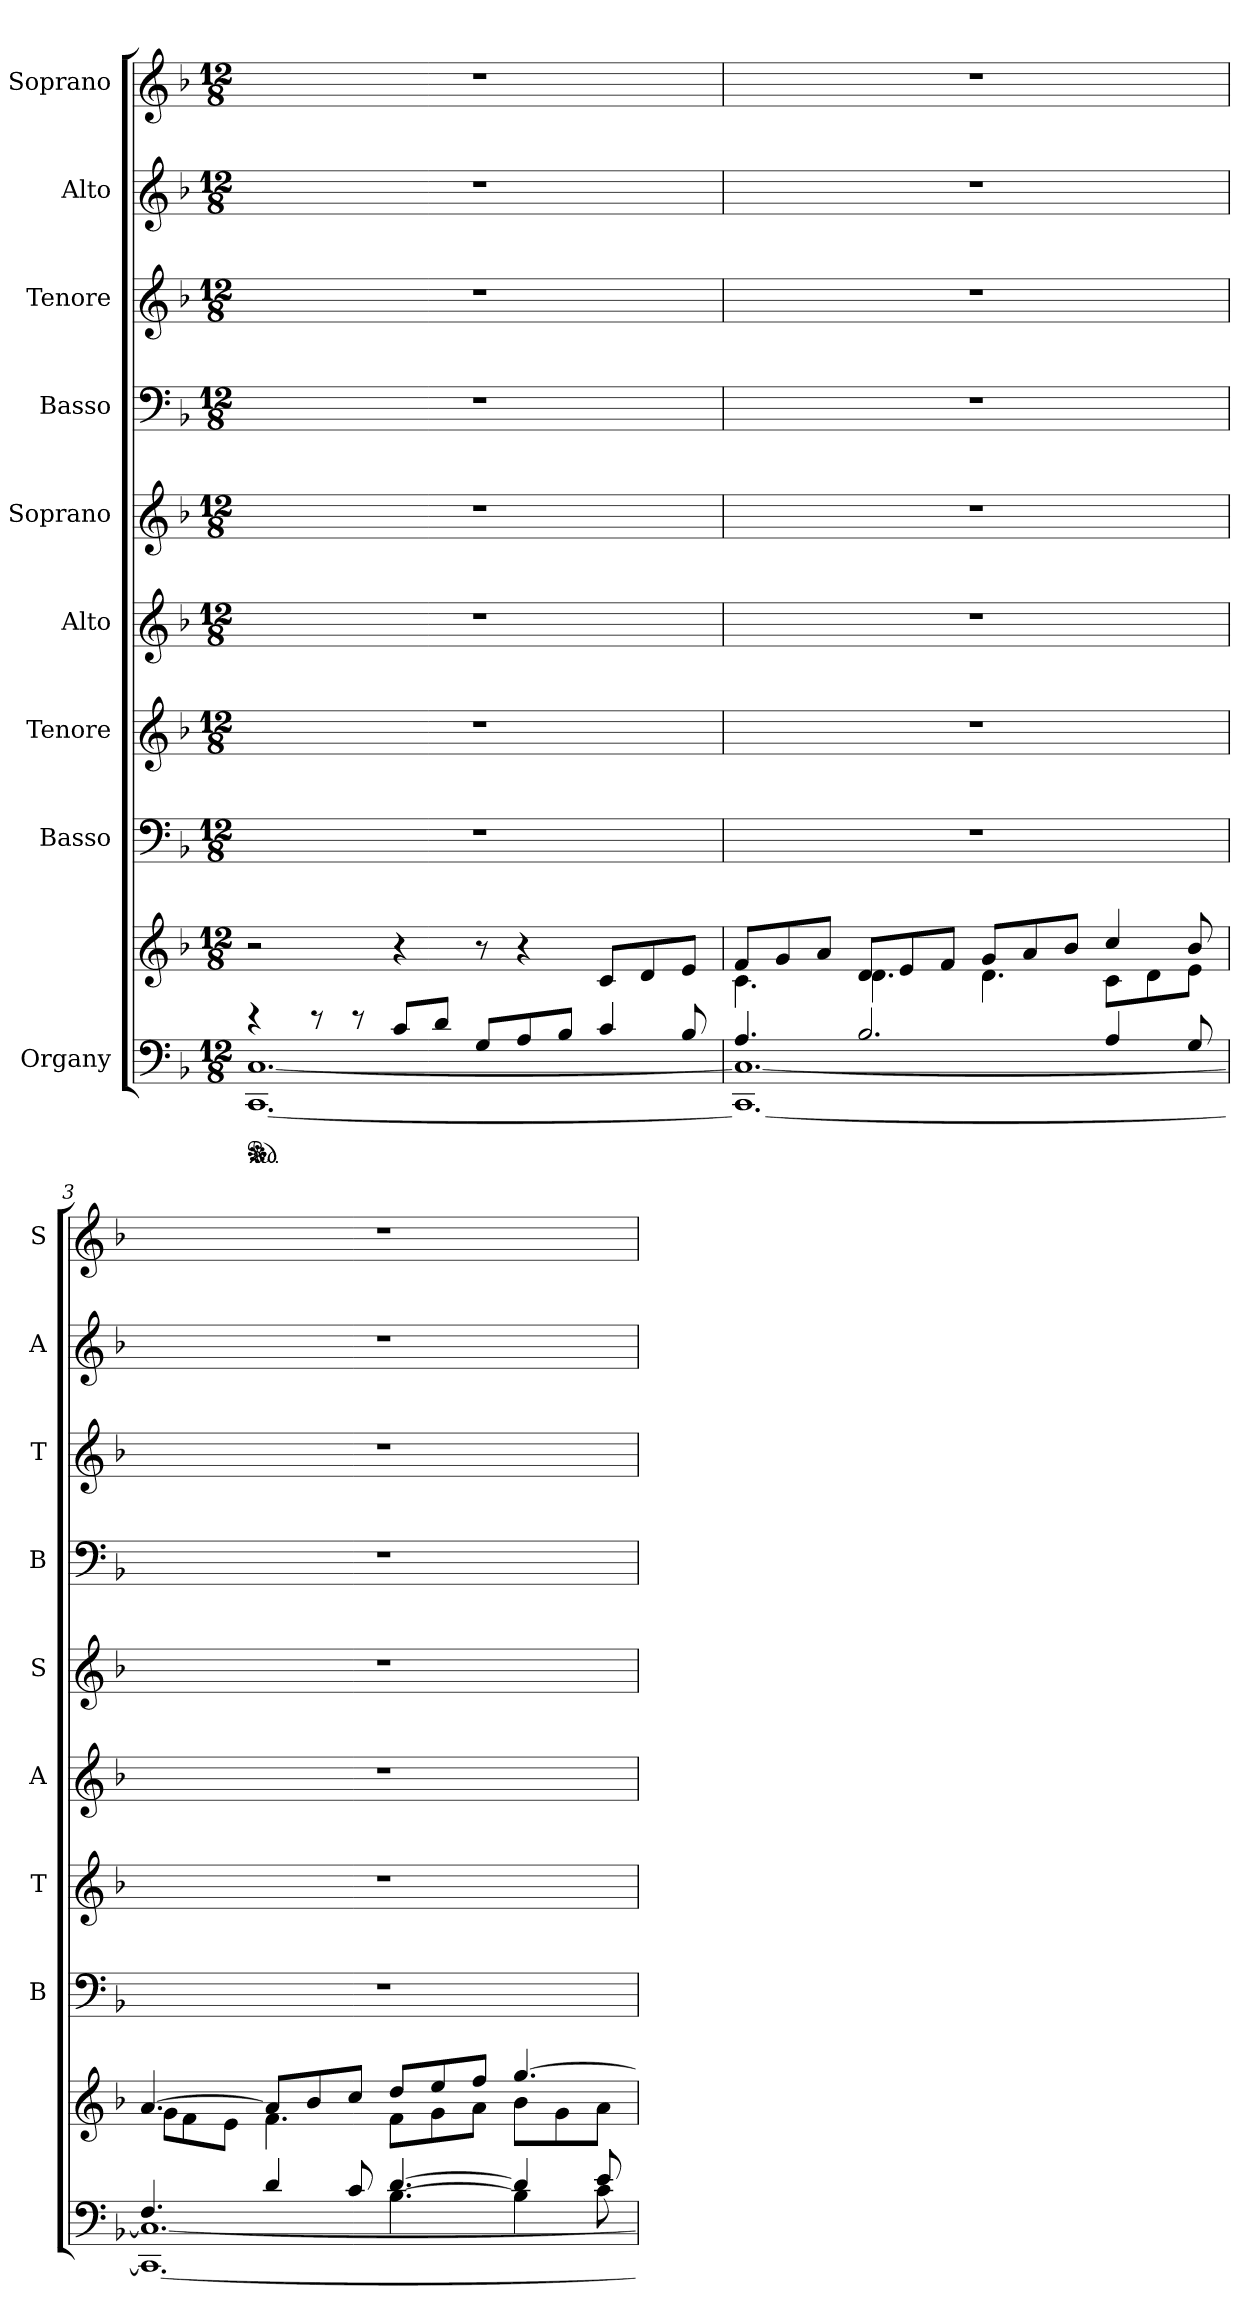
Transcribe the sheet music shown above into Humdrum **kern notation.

**kern	**kern	**kern	**kern	**kern	**kern	**kern	**kern	**kern	**kern
*part9	*part9	*part8	*part7	*part6	*part5	*part4	*part3	*part2	*part1
*staff10	*staff9	*staff8	*staff7	*staff6	*staff5	*staff4	*staff3	*staff2	*staff1
*I"Organy	*	*I"Basso	*I"Tenore	*I"Alto	*I"Soprano	*I"Basso	*I"Tenore	*I"Alto	*I"Soprano
*	*	*I'B	*I'T	*I'A	*I'S	*I'B	*I'T	*I'A	*I'S
*clefF4	*clefG2	*clefF4	*clefG2	*clefG2	*clefG2	*clefF4	*clefG2	*clefG2	*clefG2
*	*	*	*ITrd7c12	*	*	*	*ITrd7c12	*	*
*k[b-]	*k[b-]	*k[b-]	*k[b-]	*k[b-]	*k[b-]	*k[b-]	*k[b-]	*k[b-]	*k[b-]
*M12/8	*M12/8	*M12/8	*M12/8	*M12/8	*M12/8	*M12/8	*M12/8	*M12/8	*M12/8
=1	=1	=1	=1	=1	=1	=1	=1	=1	=1
*^	*	*	*	*	*	*	*	*	*
*ped	*	*	*	*	*	*	*	*	*	*
*Xped	*	*	*	*	*	*	*	*	*	*
4r	[1.CC\ [1.C\	2r	1.r	1.r	1.r	1.r	1.r	1.r	1.r	1.r
8r	.	.	.	.	.	.	.	.	.	.
8r	.	.	.	.	.	.	.	.	.	.
8c/L	.	4r	.	.	.	.	.	.	.	.
8d/J	.	.	.	.	.	.	.	.	.	.
8G/L	.	8r	.	.	.	.	.	.	.	.
8A/	.	4r	.	.	.	.	.	.	.	.
8B-/J	.	.	.	.	.	.	.	.	.	.
4c/	.	8c/L	.	.	.	.	.	.	.	.
.	.	8d/	.	.	.	.	.	.	.	.
8B-/	.	8e/J	.	.	.	.	.	.	.	.
=2	=2	=2	=2	=2	=2	=2	=2	=2	=2	=2
*	*	*^	*	*	*	*	*	*	*	*
4.A/	1.CC_\ 1.C_\	8f/L	4.c\	1.r	1.r	1.r	1.r	1.r	1.r	1.r	1.r
.	.	8g/	.	.	.	.	.	.	.	.	.
.	.	8a/J	.	.	.	.	.	.	.	.	.
2.B-/	.	8d/L	4.d\	.	.	.	.	.	.	.	.
.	.	8e/	.	.	.	.	.	.	.	.	.
.	.	8f/J	.	.	.	.	.	.	.	.	.
.	.	8g/L	4.d\	.	.	.	.	.	.	.	.
.	.	8a/	.	.	.	.	.	.	.	.	.
.	.	8b-/J	.	.	.	.	.	.	.	.	.
4A/	.	4cc/	8c\L	.	.	.	.	.	.	.	.
.	.	.	8d\	.	.	.	.	.	.	.	.
8G/	.	8b-/	8e\J	.	.	.	.	.	.	.	.
=3	=3	=3	=3	=3	=3	=3	=3	=3	=3	=3	=3
*	*^	*	*	*	*	*	*	*	*	*	*
4.F/	1.CC_\ 1.C_>\	4.ryy	[4.a/	8g\L	1.r	1.r	1.r	1.r	1.r	1.r	1.r	1.r
.	.	.	.	8f\	.	.	.	.	.	.	.	.
.	.	.	.	8e\J	.	.	.	.	.	.	.	.
4d/	.	4ryy	8a/L]	4.f\	.	.	.	.	.	.	.	.
.	.	.	8b-/	.	.	.	.	.	.	.	.	.
8c/	.	8ryy	8cc/J	.	.	.	.	.	.	.	.	.
[4.d/	.	[4.B-\	8dd/L	8f\L	.	.	.	.	.	.	.	.
.	.	.	8ee/	8g\	.	.	.	.	.	.	.	.
.	.	.	8ff/J	8a\J	.	.	.	.	.	.	.	.
4d/]	.	4B-\]	[4.gg/	8b-\L	.	.	.	.	.	.	.	.
.	.	.	.	8g\	.	.	.	.	.	.	.	.
8e/	.	8c\	.	8a\J	.	.	.	.	.	.	.	.
*v	*v	*v	*	*	*	*	*	*	*	*	*	*
*	*v	*v	*	*	*	*	*	*	*	*
=	=	=	=	=	=	=	=	=	=
*-	*-	*-	*-	*-	*-	*-	*-	*-	*-
